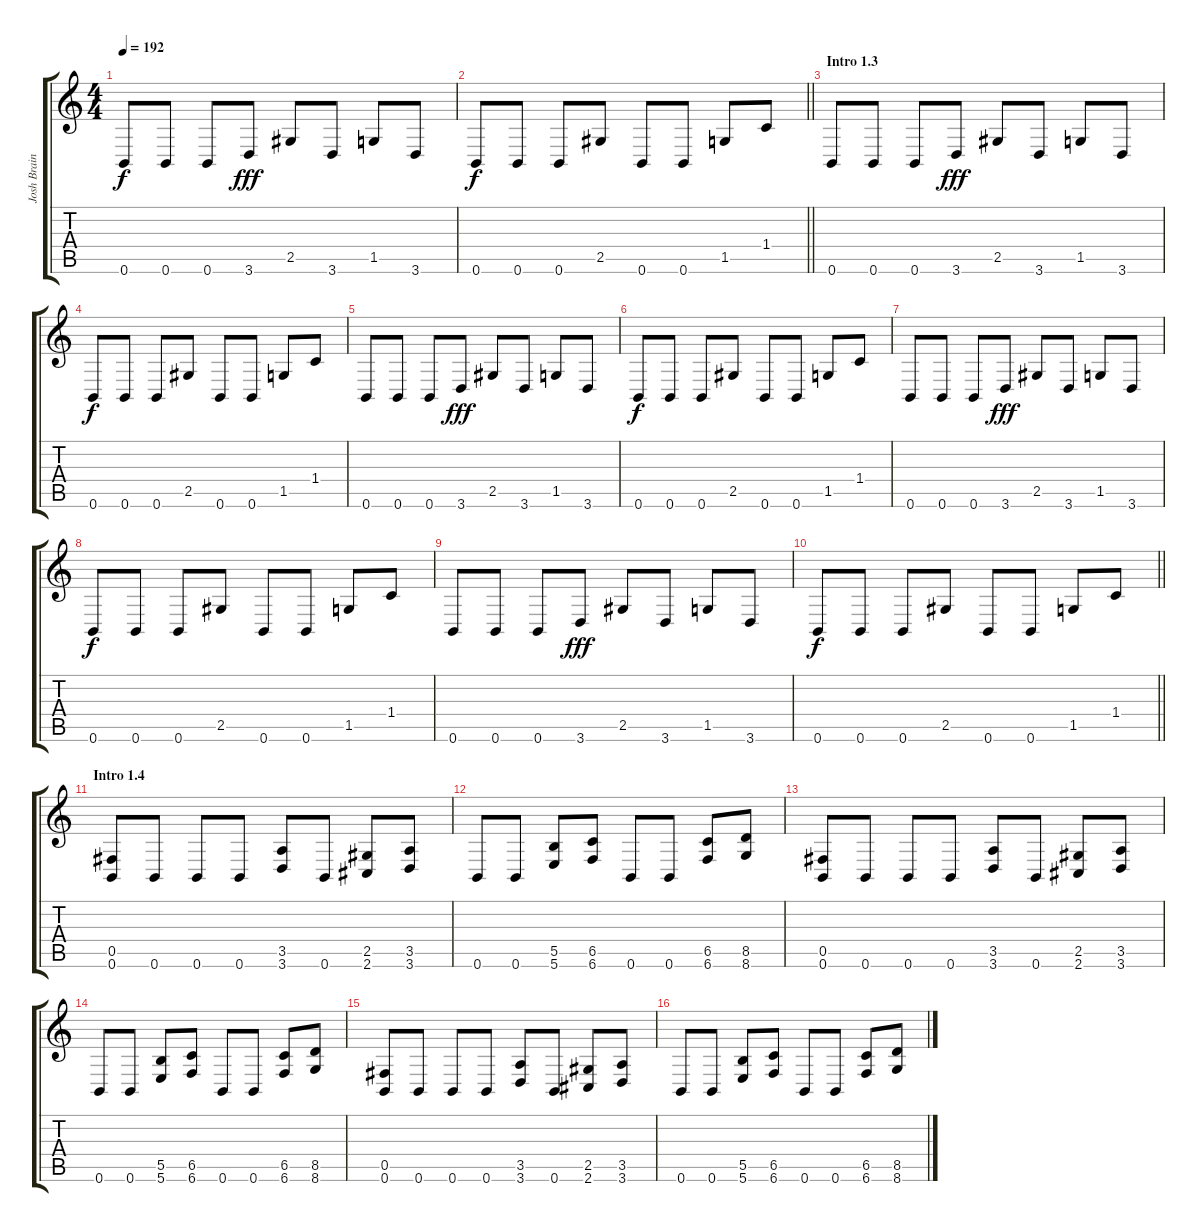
\track ("Josh Brainard" "Josh Brain") {instrument distortionguitar}
\staff {score tabs}
\tuning (Db4 Ab3 E3 B2 Gb2 B1) {hide}
\ts (4 4)
\tempo 192
\clef g2
\ks c
0.6.8{dy f} 0.6.8 0.6.8 3.6.8{dy fff} 2.5.8 3.6.8 1.5.8 3.6.8 |
\barLineRight lightlight
0.6.8{dy f} 0.6.8 0.6.8 2.5.8 0.6.8 0.6.8 1.5.8 1.4.8 |
\section ("" "Intro 1.3")
0.6.8 0.6.8 0.6.8 3.6.8{dy fff} 2.5.8 3.6.8 1.5.8 3.6.8 |
0.6.8{dy f} 0.6.8 0.6.8 2.5.8 0.6.8 0.6.8 1.5.8 1.4.8 |
0.6.8 0.6.8 0.6.8 3.6.8{dy fff} 2.5.8 3.6.8 1.5.8 3.6.8 |
0.6.8{dy f} 0.6.8 0.6.8 2.5.8 0.6.8 0.6.8 1.5.8 1.4.8 |
0.6.8 0.6.8 0.6.8 3.6.8{dy fff} 2.5.8 3.6.8 1.5.8 3.6.8 |
0.6.8{dy f} 0.6.8 0.6.8 2.5.8 0.6.8 0.6.8 1.5.8 1.4.8 |
0.6.8 0.6.8 0.6.8 3.6.8{dy fff} 2.5.8 3.6.8 1.5.8 3.6.8 |
\barLineRight lightlight
0.6.8{dy f} 0.6.8 0.6.8 2.5.8 0.6.8 0.6.8 1.5.8 1.4.8 |
\section ("" "Intro 1.4")
(0.5 0.6).8 0.6.8 0.6.8 0.6.8 (3.5 3.6).8 0.6.8 (2.5 2.6).8 (3.5 3.6).8 |
0.6.8 0.6.8 (5.5 5.6).8 (6.5 6.6).8 0.6.8 0.6.8 (6.5 6.6).8 (8.5 8.6).8 |
(0.5 0.6).8 0.6.8 0.6.8 0.6.8 (3.5 3.6).8 0.6.8 (2.5 2.6).8 (3.5 3.6).8 |
0.6.8 0.6.8 (5.5 5.6).8 (6.5 6.6).8 0.6.8 0.6.8 (6.5 6.6).8 (8.5 8.6).8 |
(0.5 0.6).8 0.6.8 0.6.8 0.6.8 (3.5 3.6).8 0.6.8 (2.5 2.6).8 (3.5 3.6).8 |
0.6.8 0.6.8 (5.5 5.6).8 (6.5 6.6).8 0.6.8 0.6.8 (6.5 6.6).8 (8.5 8.6).8
